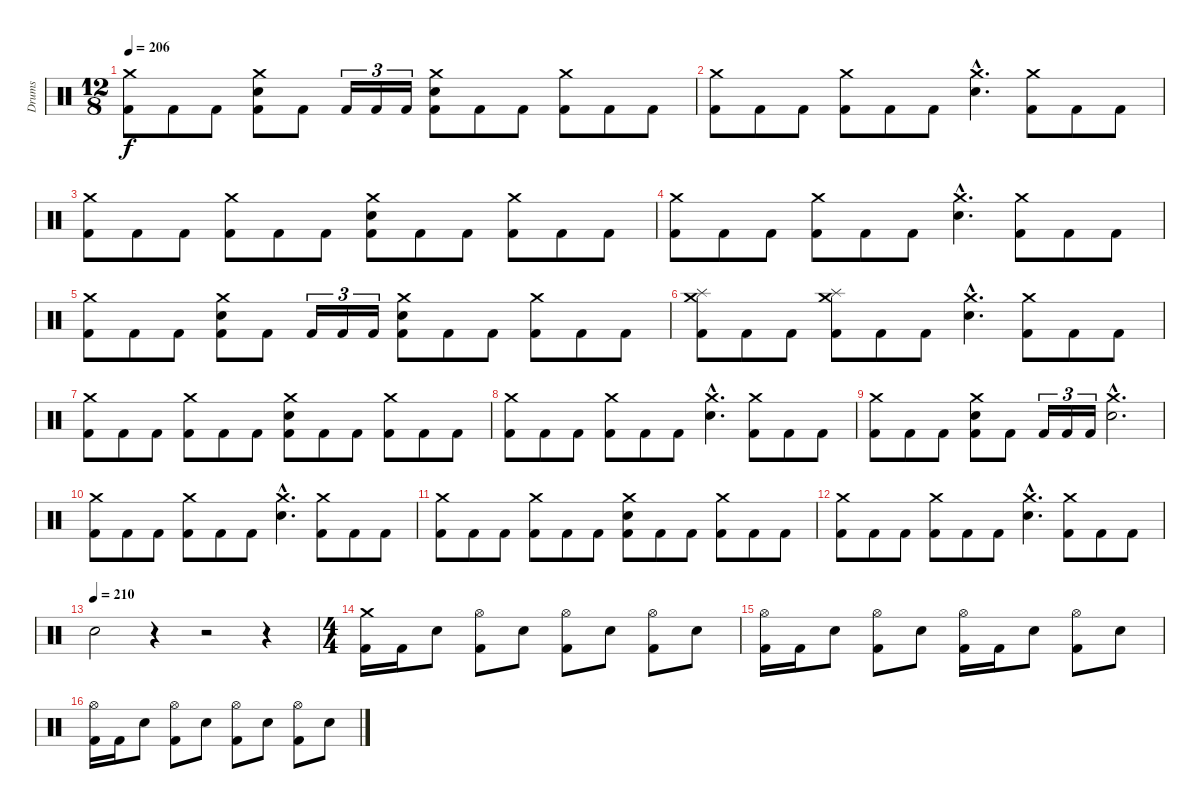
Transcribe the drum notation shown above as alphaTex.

\track ("Drums" "Drums") {instrument percussion}
\staff {score}
\articulation defaults
\ts (12 8)
\tempo 206
\clef neutral
\ks c
("Crash medium (hit)" "Kick (hit) 2").8{dy f} "Kick (hit) 2".8 "Kick (hit) 2".8 ("Crash medium (hit)" "Kick (hit) 2" "Snare (hit) 2").8 "Kick (hit) 2".8 "Kick (hit) 2".16{tu (3 2)} "Kick (hit) 2".16{tu (3 2)} "Kick (hit) 2".16{tu (3 2)} ("Crash medium (hit)" "Kick (hit) 2" "Snare (hit) 2").8 "Kick (hit) 2".8 "Kick (hit) 2".8 ("Crash medium (hit)" "Kick (hit) 2").8 "Kick (hit) 2".8 "Kick (hit) 2".8 |
("Crash medium (hit)" "Kick (hit) 2").8 "Kick (hit) 2".8 "Kick (hit) 2".8 ("Crash medium (hit)" "Kick (hit) 2").8 "Kick (hit) 2".8 "Kick (hit) 2".8 ("Crash medium (hit)"{hac} "Snare (hit) 2"{hac}).4{d} ("Crash medium (hit)" "Kick (hit) 2").8 "Kick (hit) 2".8 "Kick (hit) 2".8 |
("Crash medium (hit)" "Kick (hit) 2").8 "Kick (hit) 2".8 "Kick (hit) 2".8 ("Crash medium (hit)" "Kick (hit) 2").8 "Kick (hit) 2".8 "Kick (hit) 2".8 ("Crash medium (hit)" "Kick (hit) 2" "Snare (hit) 2").8 "Kick (hit) 2".8 "Kick (hit) 2".8 ("Crash medium (hit)" "Kick (hit) 2").8 "Kick (hit) 2".8 "Kick (hit) 2".8 |
("Crash medium (hit)" "Kick (hit) 2").8 "Kick (hit) 2".8 "Kick (hit) 2".8 ("Crash medium (hit)" "Kick (hit) 2").8 "Kick (hit) 2".8 "Kick (hit) 2".8 ("Crash medium (hit)"{hac} "Snare (hit) 2"{hac}).4{d} ("Crash medium (hit)" "Kick (hit) 2").8 "Kick (hit) 2".8 "Kick (hit) 2".8 |
("Crash medium (hit)" "Kick (hit) 2").8 "Kick (hit) 2".8 "Kick (hit) 2".8 ("Crash medium (hit)" "Kick (hit) 2" "Snare (hit) 2").8 "Kick (hit) 2".8 "Kick (hit) 2".16{tu (3 2)} "Kick (hit) 2".16{tu (3 2)} "Kick (hit) 2".16{tu (3 2)} ("Crash medium (hit)" "Kick (hit) 2" "Snare (hit) 2").8 "Kick (hit) 2".8 "Kick (hit) 2".8 ("Crash medium (hit)" "Kick (hit) 2").8 "Kick (hit) 2".8 "Kick (hit) 2".8 |
("Crash medium (hit)" "Kick (hit) 2" "Splash (hit)").8 "Kick (hit) 2".8 "Kick (hit) 2".8 ("Crash medium (hit)" "Kick (hit) 2" "Splash (hit)").8 "Kick (hit) 2".8 "Kick (hit) 2".8 ("Crash medium (hit)"{hac} "Snare (hit) 2"{hac}).4{d} ("Crash medium (hit)" "Kick (hit) 2").8 "Kick (hit) 2".8 "Kick (hit) 2".8 |
("Crash medium (hit)" "Kick (hit) 2").8 "Kick (hit) 2".8 "Kick (hit) 2".8 ("Crash medium (hit)" "Kick (hit) 2").8 "Kick (hit) 2".8 "Kick (hit) 2".8 ("Crash medium (hit)" "Kick (hit) 2" "Snare (hit) 2").8 "Kick (hit) 2".8 "Kick (hit) 2".8 ("Crash medium (hit)" "Kick (hit) 2").8 "Kick (hit) 2".8 "Kick (hit) 2".8 |
("Crash medium (hit)" "Kick (hit) 2").8 "Kick (hit) 2".8 "Kick (hit) 2".8 ("Crash medium (hit)" "Kick (hit) 2").8 "Kick (hit) 2".8 "Kick (hit) 2".8 ("Crash medium (hit)"{hac} "Snare (hit) 2"{hac}).4{d} ("Crash medium (hit)" "Kick (hit) 2").8 "Kick (hit) 2".8 "Kick (hit) 2".8 |
("Crash medium (hit)" "Kick (hit) 2").8 "Kick (hit) 2".8 "Kick (hit) 2".8 ("Crash medium (hit)" "Kick (hit) 2" "Snare (hit) 2").8 "Kick (hit) 2".8 "Kick (hit) 2".16{tu (3 2)} "Kick (hit) 2".16{tu (3 2)} "Kick (hit) 2".16{tu (3 2)} ("Crash medium (hit)"{hac} "Snare (hit) 2"{hac}).2{d} |
("Crash medium (hit)" "Kick (hit) 2").8 "Kick (hit) 2".8 "Kick (hit) 2".8 ("Crash medium (hit)" "Kick (hit) 2").8 "Kick (hit) 2".8 "Kick (hit) 2".8 ("Crash medium (hit)"{hac} "Snare (hit) 2"{hac}).4{d} ("Crash medium (hit)" "Kick (hit) 2").8 "Kick (hit) 2".8 "Kick (hit) 2".8 |
("Crash medium (hit)" "Kick (hit) 2").8 "Kick (hit) 2".8 "Kick (hit) 2".8 ("Crash medium (hit)" "Kick (hit) 2").8 "Kick (hit) 2".8 "Kick (hit) 2".8 ("Crash medium (hit)" "Kick (hit) 2" "Snare (hit) 2").8 "Kick (hit) 2".8 "Kick (hit) 2".8 ("Crash medium (hit)" "Kick (hit) 2").8 "Kick (hit) 2".8 "Kick (hit) 2".8 |
("Crash medium (hit)" "Kick (hit) 2").8 "Kick (hit) 2".8 "Kick (hit) 2".8 ("Crash medium (hit)" "Kick (hit) 2").8 "Kick (hit) 2".8 "Kick (hit) 2".8 ("Crash medium (hit)"{hac} "Snare (hit) 2"{hac}).4{d} ("Crash medium (hit)" "Kick (hit) 2").8 "Kick (hit) 2".8 "Kick (hit) 2".8 |
\tempo (210)
"Snare (hit) 2".2 r.4 r.2 r.4 |
\ts (4 4)
("Crash medium (hit)" "Kick (hit) 2").16 "Kick (hit) 2".16 "Snare (hit) 2".8 ("Hi-Hat (open)" "Kick (hit) 2").8 "Snare (hit) 2".8 ("Hi-Hat (open)" "Kick (hit) 2").8 "Snare (hit) 2".8 ("Hi-Hat (open)" "Kick (hit) 2").8 "Snare (hit) 2".8 |
("Hi-Hat (open)" "Kick (hit) 2").16 "Kick (hit) 2".16 "Snare (hit) 2".8 ("Hi-Hat (open)" "Kick (hit) 2").8 "Snare (hit) 2".8 ("Hi-Hat (open)" "Kick (hit) 2").16 "Kick (hit) 2".16 "Snare (hit) 2".8 ("Hi-Hat (open)" "Kick (hit) 2").8 "Snare (hit) 2".8 |
("Hi-Hat (open)" "Kick (hit) 2").16 "Kick (hit) 2".16 "Snare (hit) 2".8 ("Hi-Hat (open)" "Kick (hit) 2").8 "Snare (hit) 2".8 ("Hi-Hat (open)" "Kick (hit) 2").8 "Snare (hit) 2".8 ("Hi-Hat (open)" "Kick (hit) 2").8 "Snare (hit) 2".8
